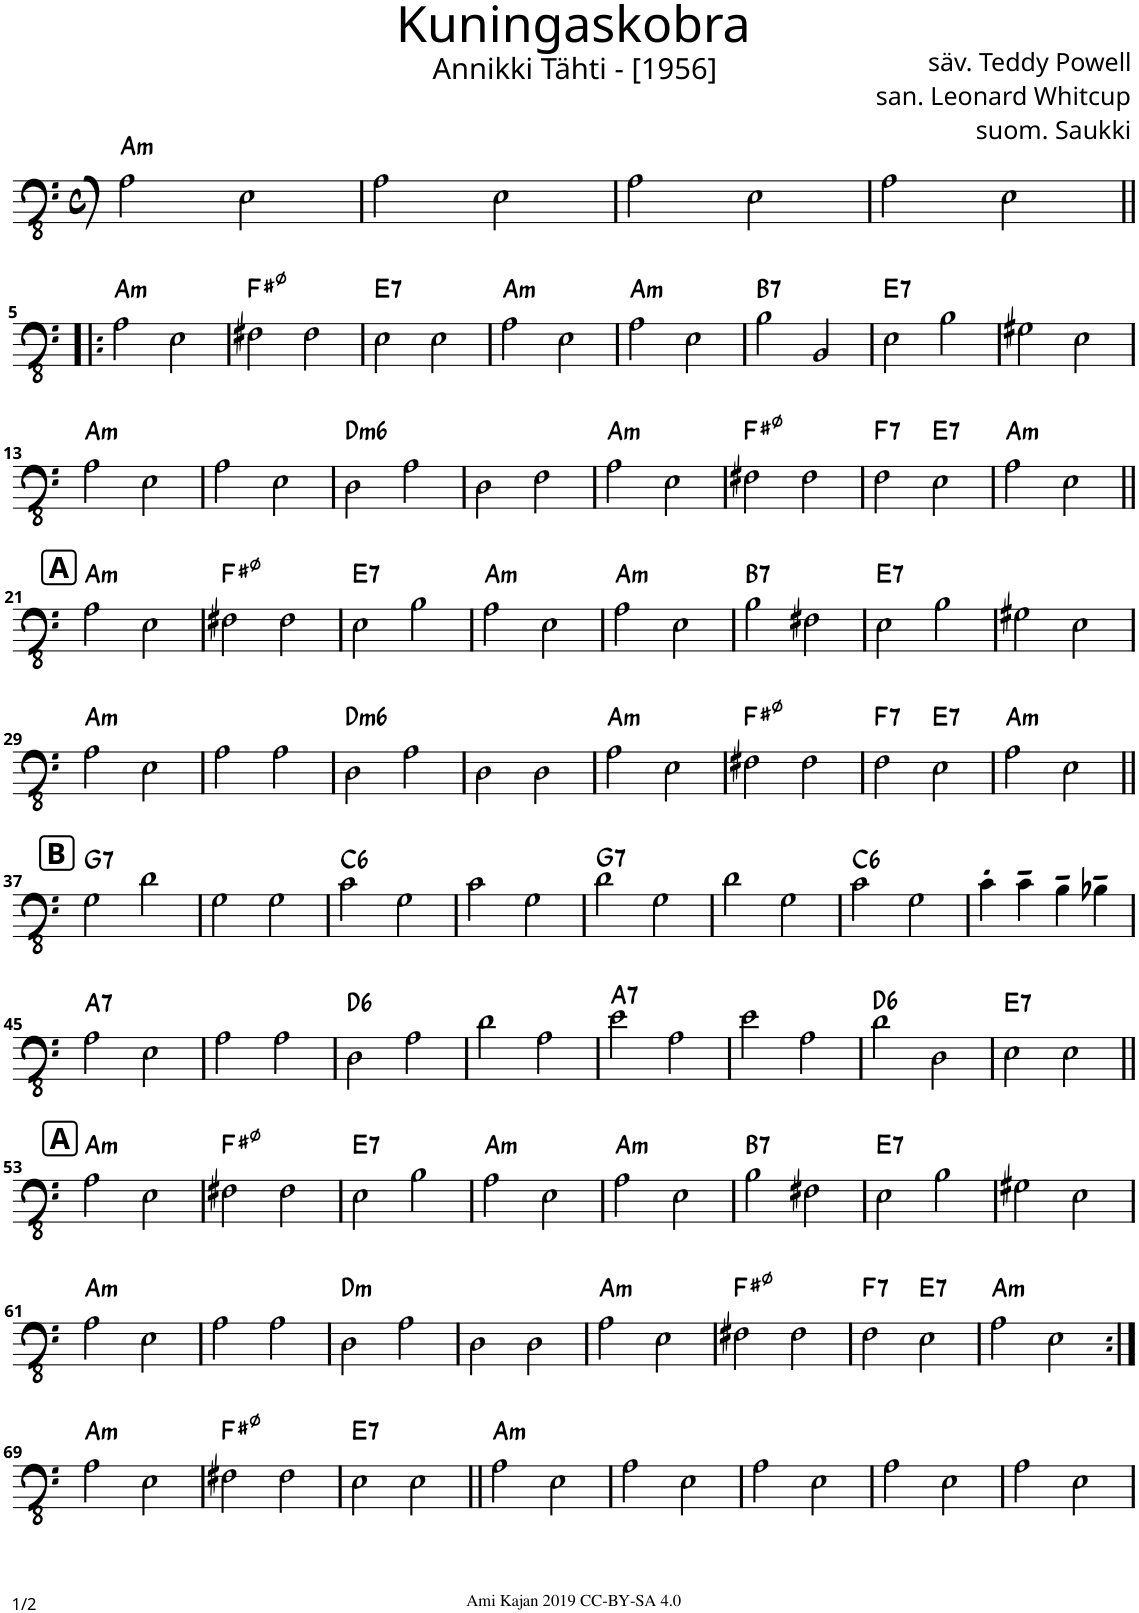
**kern	**harte
*part1	*part1
*staff1	*
*I"Piano	*
*I'Pno.	*
*clefFv4	*
*k[]	*
*M4/4	*
*met(c)	*
=1	=1
!	!LO:H:kt=m
2AA\	A:min
2EE\	.
=2	=2
2AA\	.
2EE\	.
=3	=3
2AA\	.
2EE\	.
=4	=4
2AA\	.
2EE\	.
!!LO:LB:g=z
=5!|:	=5!|:
!	!LO:H:kt=m
2AA\	A:min
2EE\	.
=6	=6
2FF#X\	F#:hdim7
2FF#\	.
=7	=7
!	!LO:H:kt=7
2EE\	E:7
2EE\	.
=8	=8
!	!LO:H:kt=m
2AA\	A:min
2EE\	.
=9	=9
!	!LO:H:kt=m
2AA\	A:min
2EE\	.
=10	=10
!	!LO:H:kt=7
2BB\	B:7
2BBB/	.
=11	=11
!	!LO:H:kt=7
2EE\	E:7
2BB\	.
=12	=12
2GG#X\	.
2EE\	.
!!LO:LB:g=z
=13	=13
!	!LO:H:kt=m
2AA\	A:min
2EE\	.
=14	=14
2AA\	.
2EE\	.
=15	=15
!	!LO:H:kt=m6
2DD\	D:min6
2AA\	.
=16	=16
2DD\	.
2FF\	.
=17	=17
!	!LO:H:kt=m
2AA\	A:min
2EE\	.
=18	=18
2FF#X\	F#:hdim7
2FF#\	.
=19	=19
!	!LO:H:kt=7
2FF\	F:7
!	!LO:H:kt=7
2EE\	E:7
=20	=20
!	!LO:H:kt=m
2AA\	A:min
2EE\	.
!!LO:LB:g=z
!!LO:REH:place=s1:a:B:cj:fs=14:t=A
=21||	=21||
!	!LO:H:kt=m
2AA\	A:min
2EE\	.
=22	=22
2FF#X\	F#:hdim7
2FF#\	.
=23	=23
!	!LO:H:kt=7
2EE\	E:7
2BB\	.
=24	=24
!	!LO:H:kt=m
2AA\	A:min
2EE\	.
=25	=25
!	!LO:H:kt=m
2AA\	A:min
2EE\	.
=26	=26
!	!LO:H:kt=7
2BB\	B:7
2FF#X\	.
=27	=27
!	!LO:H:kt=7
2EE\	E:7
2BB\	.
=28	=28
2GG#X\	.
2EE\	.
!!LO:LB:g=z
=29	=29
!	!LO:H:kt=m
2AA\	A:min
2EE\	.
=30	=30
2AA\	.
2AA\	.
=31	=31
!	!LO:H:kt=m6
2DD\	D:min6
2AA\	.
=32	=32
2DD\	.
2DD\	.
=33	=33
!	!LO:H:kt=m
2AA\	A:min
2EE\	.
=34	=34
2FF#X\	F#:hdim7
2FF#\	.
=35	=35
!	!LO:H:kt=7
2FF\	F:7
!	!LO:H:kt=7
2EE\	E:7
=36	=36
!	!LO:H:kt=m
2AA\	A:min
2EE\	.
!!LO:LB:g=z
!!LO:REH:place=s1:a:B:cj:fs=14:t=B
=37||	=37||
!	!LO:H:kt=7
2GG\	G:7
2D\	.
=38	=38
2GG\	.
2GG\	.
=39	=39
!	!LO:H:kt=6
2C\	C:maj6
2GG\	.
=40	=40
2C\	.
2GG\	.
=41	=41
!	!LO:H:kt=7
2D\	G:7
2GG\	.
=42	=42
2D\	.
2GG\	.
=43	=43
!	!LO:H:kt=6
2C\	C:maj6
2GG\	.
=44	=44
4C'\	.
4C~\	.
4BB~\	.
4BB-X~\	.
!!LO:LB:g=z
=45	=45
!	!LO:H:kt=7
2AA\	A:7
2EE\	.
=46	=46
2AA\	.
2AA\	.
=47	=47
!	!LO:H:kt=6
2DD\	D:maj6
2AA\	.
=48	=48
2D\	.
2AA\	.
=49	=49
!	!LO:H:kt=7
2E\	A:7
2AA\	.
=50	=50
2E\	.
2AA\	.
=51	=51
!	!LO:H:kt=6
2D\	D:maj6
2DD\	.
=52	=52
!	!LO:H:kt=7
2EE\	E:7
2EE\	.
!!LO:LB:g=z
!!LO:REH:place=s1:a:B:cj:fs=14:t=A
=53||	=53||
!	!LO:H:kt=m
2AA\	A:min
2EE\	.
=54	=54
2FF#X\	F#:hdim7
2FF#\	.
=55	=55
!	!LO:H:kt=7
2EE\	E:7
2BB\	.
=56	=56
!	!LO:H:kt=m
2AA\	A:min
2EE\	.
=57	=57
!	!LO:H:kt=m
2AA\	A:min
2EE\	.
=58	=58
!	!LO:H:kt=7
2BB\	B:7
2FF#X\	.
=59	=59
!	!LO:H:kt=7
2EE\	E:7
2BB\	.
=60	=60
2GG#X\	.
2EE\	.
!!LO:LB:g=z
=61	=61
!	!LO:H:kt=m
2AA\	A:min
2EE\	.
=62	=62
2AA\	.
2AA\	.
=63	=63
!	!LO:H:kt=m
2DD\	D:min
2AA\	.
=64	=64
2DD\	.
2DD\	.
=65	=65
!	!LO:H:kt=m
2AA\	A:min
2EE\	.
=66	=66
2FF#X\	F#:hdim7
2FF#\	.
=67	=67
!	!LO:H:kt=7
2FF\	F:7
!	!LO:H:kt=7
2EE\	E:7
=68	=68
!	!LO:H:kt=m
2AA\	A:min
2EE\	.
!!LO:LB:g=z
=69:|!	=69:|!
!	!LO:H:kt=m
2AA\	A:min
2EE\	.
=70	=70
2FF#X\	F#:hdim7
2FF#\	.
=71	=71
!	!LO:H:kt=7
2EE\	E:7
2EE\	.
=72||	=72||
!	!LO:H:kt=m
2AA\	A:min
2EE\	.
=73	=73
2AA\	.
2EE\	.
=74	=74
2AA\	.
2EE\	.
=75	=75
2AA\	.
2EE\	.
=76	=76
2AA\	.
2EE\	.
=	=
*-	*-
